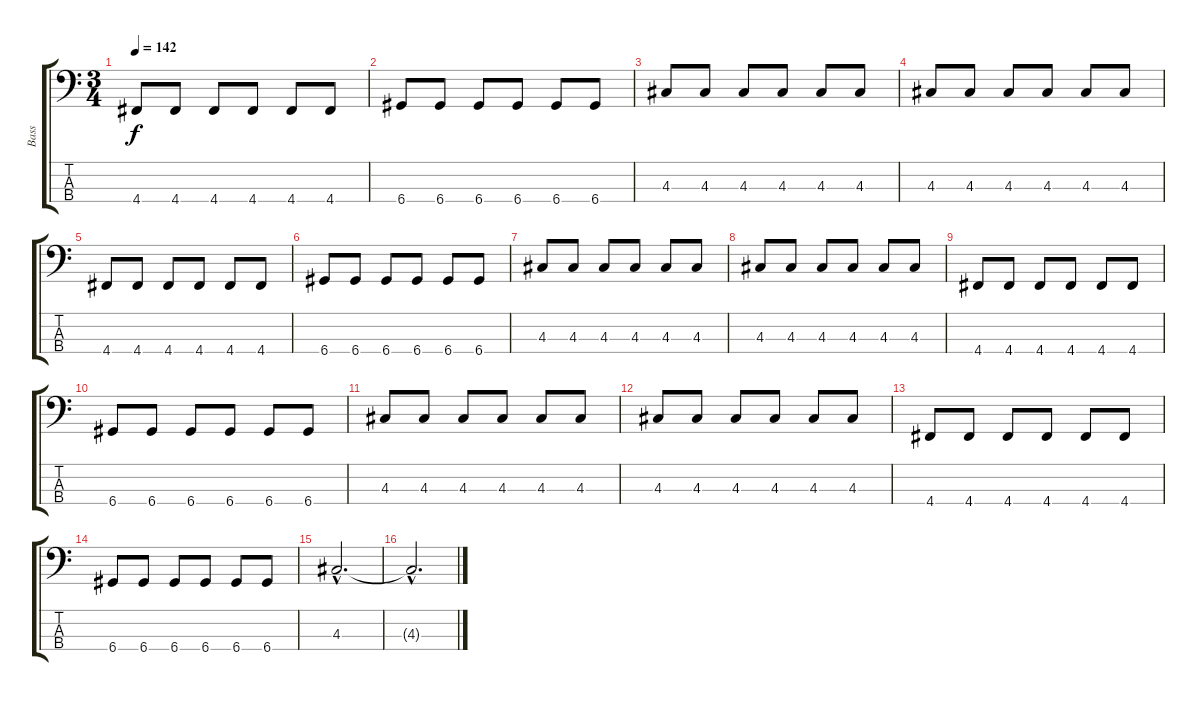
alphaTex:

\track ("Bass" "Bass") {instrument electricbasspick}
\staff {score tabs}
\tuning (G2 D2 A1 D1) {hide}
\ts (3 4)
\tempo 142
\clef f4
\ks c
4.4.8{dy f} 4.4.8 4.4.8 4.4.8 4.4.8 4.4.8 |
6.4.8 6.4.8 6.4.8 6.4.8 6.4.8 6.4.8 |
4.3.8 4.3.8 4.3.8 4.3.8 4.3.8 4.3.8 |
4.3.8 4.3.8 4.3.8 4.3.8 4.3.8 4.3.8 |
4.4.8 4.4.8 4.4.8 4.4.8 4.4.8 4.4.8 |
6.4.8 6.4.8 6.4.8 6.4.8 6.4.8 6.4.8 |
4.3.8 4.3.8 4.3.8 4.3.8 4.3.8 4.3.8 |
4.3.8 4.3.8 4.3.8 4.3.8 4.3.8 4.3.8 |
4.4.8 4.4.8 4.4.8 4.4.8 4.4.8 4.4.8 |
6.4.8 6.4.8 6.4.8 6.4.8 6.4.8 6.4.8 |
4.3.8 4.3.8 4.3.8 4.3.8 4.3.8 4.3.8 |
4.3.8 4.3.8 4.3.8 4.3.8 4.3.8 4.3.8 |
4.4.8 4.4.8 4.4.8 4.4.8 4.4.8 4.4.8 |
6.4.8 6.4.8 6.4.8 6.4.8 6.4.8 6.4.8 |
4.3{hac}.2{d} |
4.3{hac t}.2{d}
